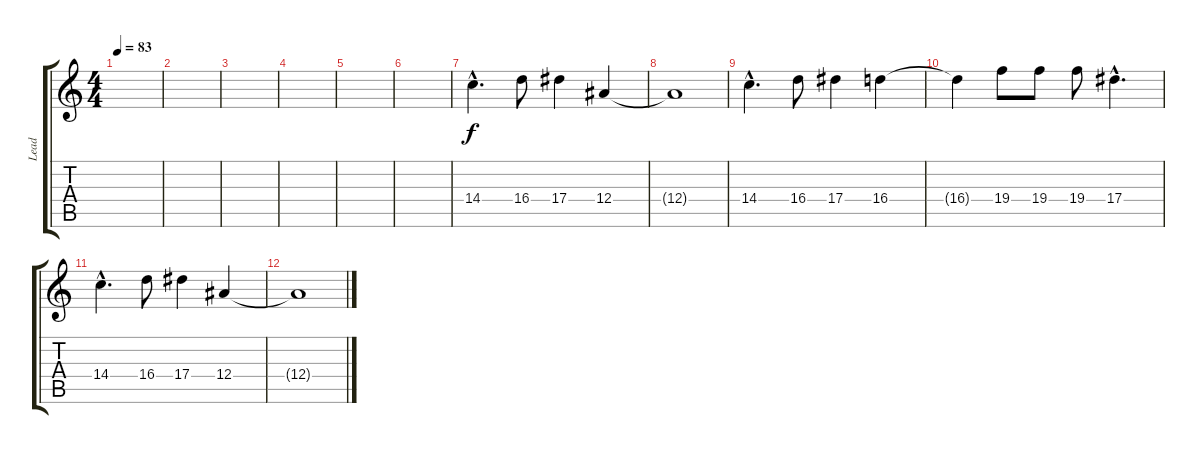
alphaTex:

\track ("Lead" "Lead") {instrument distortionguitar}
\staff {score tabs}
\tuning (C4 G3 Eb3 Bb2 F2 C2) {hide}
\ts (4 4)
\tempo 83
\clef g2
\ks c
|
|
|
|
|
|
14.4{hac}.4{d} 16.4.8 17.4.4 12.4.4 |
12.4{t}.1 |
14.4{hac}.4{d} 16.4.8 17.4.4 16.4.4 |
16.4{t}.4 19.4.8 19.4.8 19.4.8 17.4{hac}.4{d} |
14.4{hac}.4{d} 16.4.8 17.4.4 12.4.4 |
12.4{t}.1
